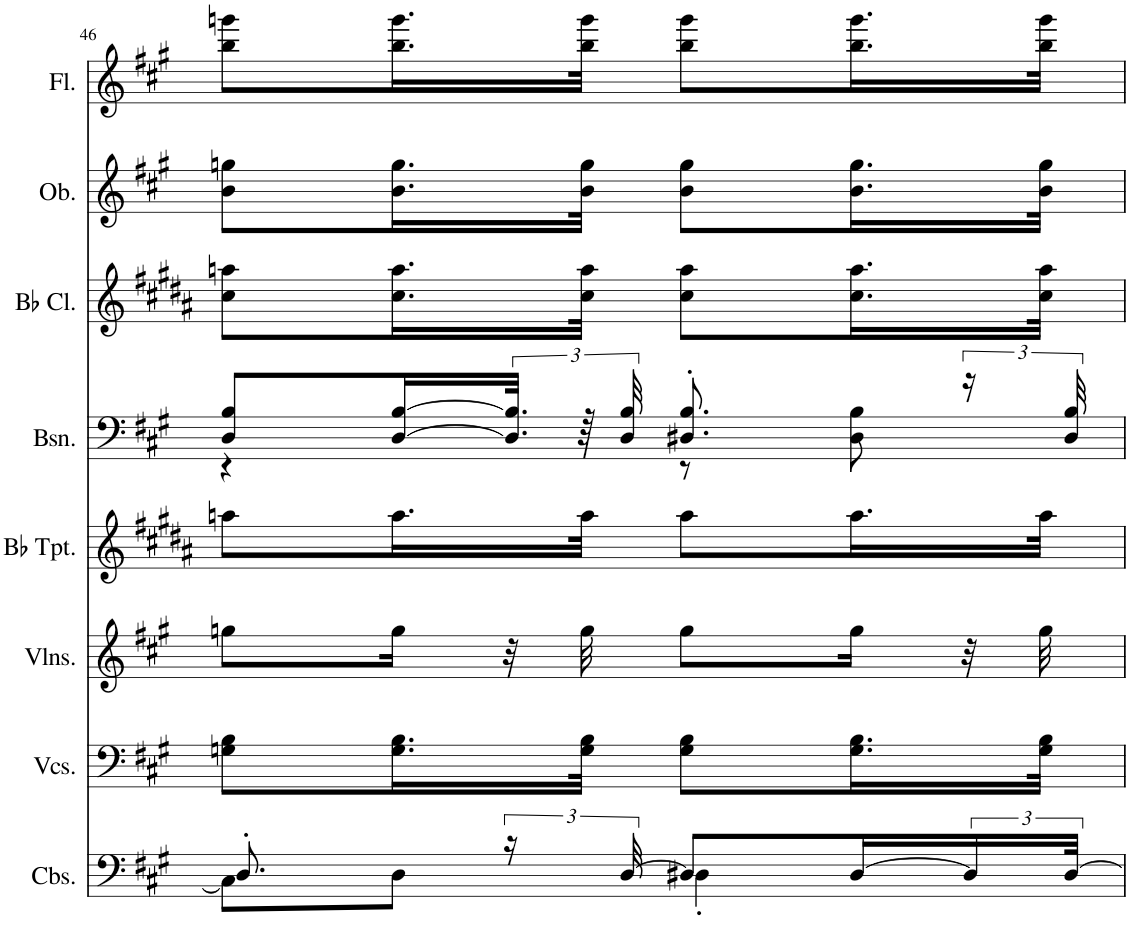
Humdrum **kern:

**kern	**kern	**kern	**kern	**kern	**kern	**kern	**kern
*part8	*part7	*part6	*part5	*part4	*part3	*part2	*part1
*staff8	*staff7	*staff6	*staff5	*staff4	*staff3	*staff2	*staff1
*I"Contrabasses, Contrabasse	*I"Violoncellos, Viola	*I"Violins, Violine I	*I"Bb Trumpet, 2 Trombe in D	*I"Bassoon, 2 Fagotti	*I"Bb Clarinet, 2 Clarinetti in A	*I"Oboe, 2 Oboi	*I"Flute, 2 Flauti
*I'Cbs.	*I'Vcs.	*I'Vlns.	*I'Bb Tpt.	*I'Bsn.	*I'Bb Cl.	*I'Ob.	*I'Fl.
!!LO:PB:g=z
*clefF4	*clefF4	*clefG2	*clefG2	*clefF4	*clefG2	*clefG2	*clefG2
*Trd7c12	*	*	*Trd1c2	*	*Trd1c2	*	*
*k[f#c#g#]	*k[f#c#g#]	*k[f#c#g#]	*k[f#c#g#d#a#]	*k[f#c#g#]	*k[f#c#g#d#a#]	*k[f#c#g#]	*k[f#c#g#]
*M2/4	*M2/4	*M2/4	*M2/4	*M2/4	*M2/4	*M2/4	*M2/4
=46	=46	=46	=46	=46	=46	=46	=46
*^	*	*	*	*^	*	*	*
8.D'/	8C#\L]	8Gn\ 8B\L	8ggn\L	8aan\L	8D/ 8B/L	4r	8cc#\ 8aan\L	8b\ 8ggn\L	8bb\ 8gggn\L
.	8D\J	16.G\ 16.B\L	16gg\Jk	16.aa\L	[16D/ [16B/L	.	16.cc#\ 16.aa\L	16.b\ 16.gg\L	16.bb\ 16.ggg\L
24r	.	.	32r	.	48.D/] 48.B/]JJk	.	.	.	.
.	.	32G\ 32B\JJk	32gg\	32aa\JJk	96r	.	32cc#\ 32aa\JJk	32b\ 32gg\JJk	32bb\ 32ggg\JJk
[48D/	.	.	.	.	48D/ 48B/	.	.	.	.
8D/L]	4D#X'\	8G\ 8B\L	8gg\L	8aa\L	8.D#X/' 8.B/'	8r	8cc#\ 8aa\L	8b\ 8gg\L	8bb\ 8ggg\L
[16D#/L	.	16.G\ 16.B\L	16gg\Jk	16.aa\L	.	8D#\ 8B\	16.cc#\ 16.aa\L	16.b\ 16.gg\L	16.bb\ 16.ggg\L
16D#/]	.	.	32r	.	24r	.	.	.	.
.	.	32G\ 32B\JJk	32gg\	32aa\JJk	.	.	32cc#\ 32aa\JJk	32b\ 32gg\JJk	32bb\ 32ggg\JJk
.	.	.	.	.	48D#/ 48B/	.	.	.	.
*v	*v	*	*	*	*v	*v	*	*	*
=	=	=	=	=	=	=	=
*-	*-	*-	*-	*-	*-	*-	*-
